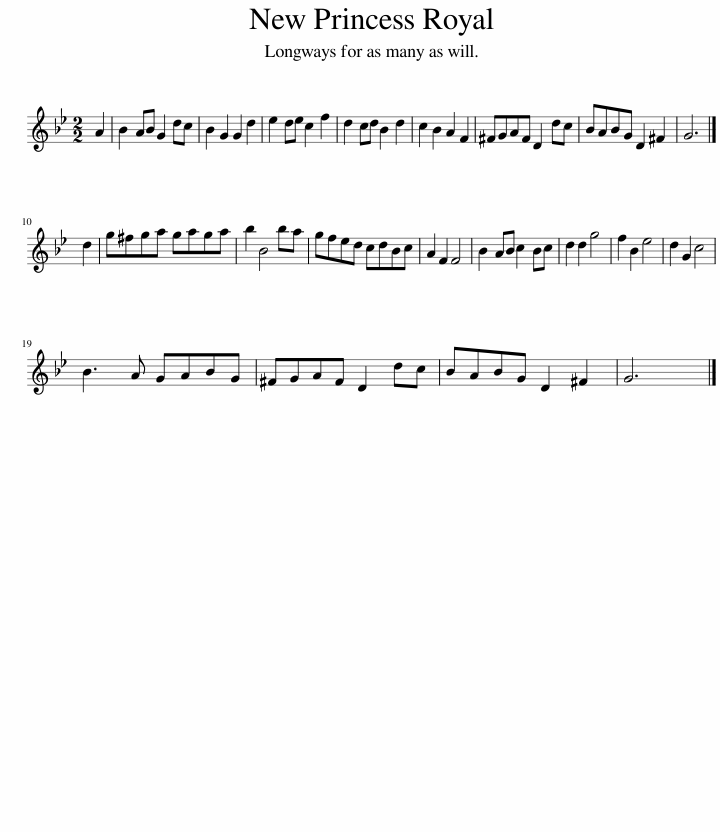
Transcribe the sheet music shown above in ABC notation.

X:1
L:1/8
M:2/2
I:linebreak $
K:Gmin
V:1 treble
V:1
 A2 | B2 AB G2 dc | B2 G2 G2 d2 | e2 de c2 f2 | d2 cd B2 d2 | %5
 c2 B2 A2 F2 | ^FGAF D2 dc | BABG D2 ^F2 | G6 |]$ d2 | %10
 g^fga gaga | b2 B4 ba | gfed cdBc | A2 F2 F4 | B2 AB c2 Bc | %15
 d2 d2 g4 | f2 B2 e4 | d2 G2 c4 |$ B3 A GABG | ^FGAF D2 dc | %20
 BABG D2 ^F2 | G6 |] %22
